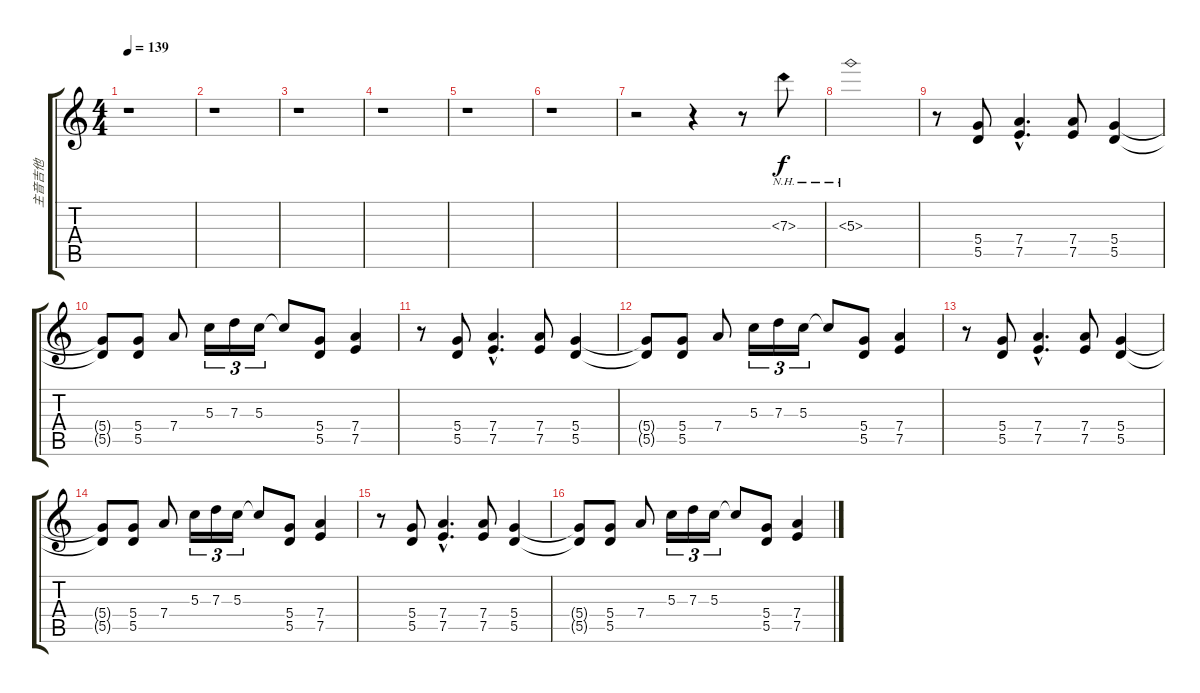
\track ("主音吉他" "主音吉他") {instrument distortionguitar}
\staff {score tabs}
\tuning (E4 B3 G3 D3 A2 E2) {hide}
\ts (4 4)
\tempo 139
\clef g2
\ks c
r.1{dy f} |
r.1 |
r.1 |
r.1 |
r.1 |
r.1 |
r.2 r.4 r.8 7.3{nh}.8 |
5.3{nh}.1 |
r.8 (5.4 5.5).8 (7.4{hac} 7.5{hac}).4{d} (7.4 7.5).8 (5.4 5.5).4 |
(5.4{t} 5.5{t}).8 (5.4 5.5).8 7.4.8 5.3.16{tu (3 2)} 7.3.16{tu (3 2)} 5.3.16{tu (3 2)} 5.3{t}.8 (5.4 5.5).8 (7.4 7.5).4 |
r.8 (5.4 5.5).8 (7.4{hac} 7.5{hac}).4{d} (7.4 7.5).8 (5.4 5.5).4 |
(5.4{t} 5.5{t}).8 (5.4 5.5).8 7.4.8 5.3.16{tu (3 2)} 7.3.16{tu (3 2)} 5.3.16{tu (3 2)} 5.3{t}.8 (5.4 5.5).8 (7.4 7.5).4 |
r.8 (5.4 5.5).8 (7.4{hac} 7.5{hac}).4{d} (7.4 7.5).8 (5.4 5.5).4 |
(5.4{t} 5.5{t}).8 (5.4 5.5).8 7.4.8 5.3.16{tu (3 2)} 7.3.16{tu (3 2)} 5.3.16{tu (3 2)} 5.3{t}.8 (5.4 5.5).8 (7.4 7.5).4 |
r.8 (5.4 5.5).8 (7.4{hac} 7.5{hac}).4{d} (7.4 7.5).8 (5.4 5.5).4 |
(5.4{t} 5.5{t}).8 (5.4 5.5).8 7.4.8 5.3.16{tu (3 2)} 7.3.16{tu (3 2)} 5.3.16{tu (3 2)} 5.3{t}.8 (5.4 5.5).8 (7.4 7.5).4
